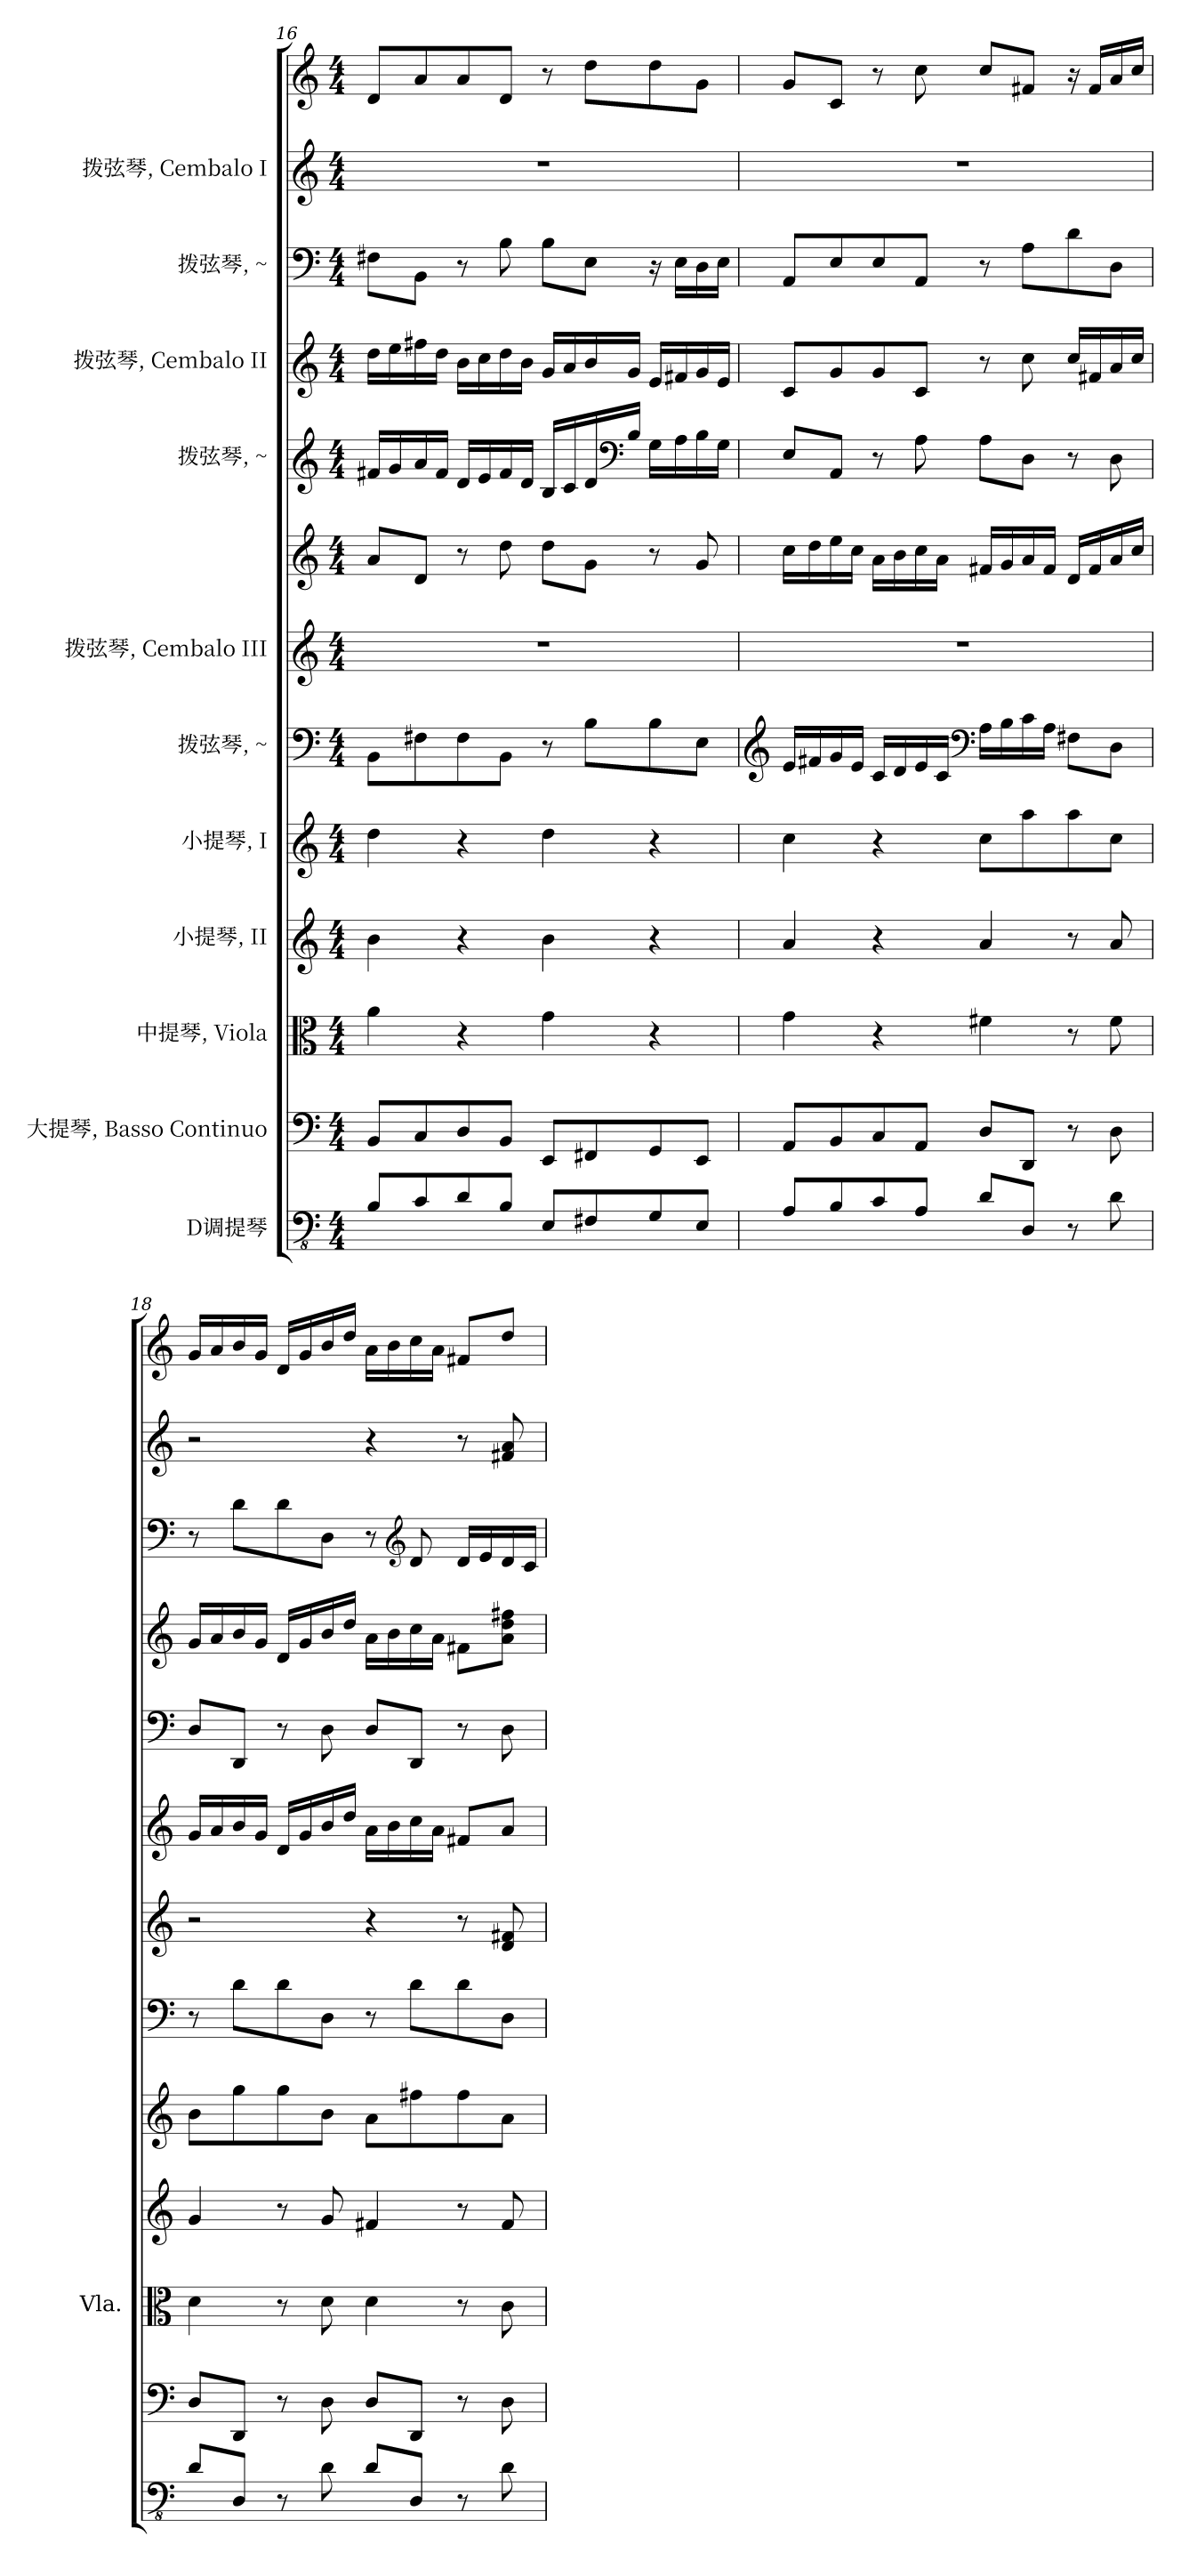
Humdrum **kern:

**kern	**kern	**kern	**kern	**kern	**kern	**kern	**kern	**kern	**kern	**kern	**kern	**kern
*part11	*part10	*part9	*part8	*part7	*part6	*part5	*part5	*part4	*part3	*part2	*part1	*part1
*staff13	*staff12	*staff11	*staff10	*staff9	*staff8	*staff7	*staff6	*staff5	*staff4	*staff3	*staff2	*staff1
*I"D调提琴	*I"大提琴, Basso Continuo	*I"中提琴, Viola	*I"小提琴, II	*I"小提琴, I	*I"拨弦琴, ~	*I"拨弦琴, Cembalo III	*	*I"拨弦琴, ~	*I"拨弦琴, Cembalo II	*I"拨弦琴, ~	*I"拨弦琴, Cembalo I	*
*	*	*I'Vla.	*	*	*	*	*	*	*	*	*	*
*clefFv4	*clefF4	*clefC3	*clefG2	*clefG2	*clefF4	*clefG2	*clefG2	*clefG2	*clefG2	*clefF4	*clefG2	*clefG2
*ITrd7c12	*	*	*	*	*	*	*	*	*	*	*	*
*k[]	*k[]	*k[]	*k[]	*k[]	*k[]	*k[]	*k[]	*k[]	*k[]	*k[]	*k[]	*k[]
*M4/4	*M4/4	*M4/4	*M4/4	*M4/4	*M4/4	*M4/4	*M4/4	*M4/4	*M4/4	*M4/4	*M4/4	*M4/4
=16	=16	=16	=16	=16	=16	=16	=16	=16	=16	=16	=16	=16
8BBB/L	8BB/L	4a\	4b\	4dd\	8BB\L	1r	8a/L	16f#X/LL	16dd\LL	8F#X\L	1r	8d/L
.	.	.	.	.	.	.	.	16g/	16ee\	.	.	.
8CC/	8C/	.	.	.	8F#X\	.	8d/J	16a/	16ff#X\	8BB\J	.	8a/
.	.	.	.	.	.	.	.	16f#/JJ	16dd\JJ	.	.	.
8DD/	8D/	4r	4r	4r	8F#\	.	8r	16d/LL	16b\LL	8r	.	8a/
.	.	.	.	.	.	.	.	16e/	16cc\	.	.	.
8BBB/J	8BB/J	.	.	.	8BB\J	.	8dd\	16f#/	16dd\	8B\	.	8d/J
.	.	.	.	.	.	.	.	16d/JJ	16b\JJ	.	.	.
8EEE/L	8EE/L	4g\	4b\	4dd\	8r	.	8dd\L	16B/LL	16g/LL	8B\L	.	8r
.	.	.	.	.	.	.	.	16c/	16a/	.	.	.
8FFF#X/	8FF#X/	.	.	.	8B\L	.	8g\J	16d/	16b/	8E\J	.	8dd\L
*	*	*	*	*	*	*	*	*clefF4	*	*	*	*
.	.	.	.	.	.	.	.	16B/JJ	16g/JJ	.	.	.
8GGG/	8GG/	4r	4r	4r	8B\	.	8r	16G\LL	16e/LL	16r	.	8dd\
.	.	.	.	.	.	.	.	16A\	16f#X/	16E\LL	.	.
8EEE/J	8EE/J	.	.	.	8E\J	.	8g/	16B\	16g/	16D\	.	8g\J
.	.	.	.	.	.	.	.	16G\JJ	16e/JJ	16E\JJ	.	.
!!LO:PB:g=z
=17	=17	=17	=17	=17	=17	=17	=17	=17	=17	=17	=17	=17
*	*	*	*	*	*clefG2	*	*	*	*	*	*	*
8AAA/L	8AA/L	4g\	4a/	4cc\	16e/LL	1r	16cc\LL	8E/L	8c/L	8AA/L	1r	8g/L
.	.	.	.	.	16f#X/	.	16dd\	.	.	.	.	.
8BBB/	8BB/	.	.	.	16g/	.	16ee\	8AA/J	8g/	8E/	.	8c/J
.	.	.	.	.	16e/JJ	.	16cc\JJ	.	.	.	.	.
8CC/	8C/	4r	4r	4r	16c/LL	.	16a\LL	8r	8g/	8E/	.	8r
.	.	.	.	.	16d/	.	16b\	.	.	.	.	.
8AAA/J	8AA/J	.	.	.	16e/	.	16cc\	8A\	8c/J	8AA/J	.	8cc\
.	.	.	.	.	16c/JJ	.	16a\JJ	.	.	.	.	.
*	*	*	*	*	*clefF4	*	*	*	*	*	*	*
8DD/L	8D/L	4f#X\	4a/	8cc\L	16A\LL	.	16f#X/LL	8A\L	8r	8r	.	8cc/L
.	.	.	.	.	16B\	.	16g/	.	.	.	.	.
8DDD/J	8DD/J	.	.	8aa\	16c\	.	16a/	8D\J	8cc\	8A\L	.	8f#X/J
.	.	.	.	.	16A\JJ	.	16f#/JJ	.	.	.	.	.
8r	8r	8r	8r	8aa\	8F#X\L	.	16d/LL	8r	16cc/LL	8d\	.	16r
.	.	.	.	.	.	.	16f#/	.	16f#X/	.	.	16f#/LL
8DD\	8D\	8f#\	8a/	8cc\J	8D\J	.	16a/	8D\	16a/	8D\J	.	16a/
.	.	.	.	.	.	.	16cc/JJ	.	16cc/JJ	.	.	16cc/JJ
=18	=18	=18	=18	=18	=18	=18	=18	=18	=18	=18	=18	=18
8DD/L	8D/L	4d\	4g/	8b\L	8r	2r	16g/LL	8D/L	16g/LL	8r	2r	16g/LL
.	.	.	.	.	.	.	16a/	.	16a/	.	.	16a/
8DDD/J	8DD/J	.	.	8gg\	8d\L	.	16b/	8DD/J	16b/	8d\L	.	16b/
.	.	.	.	.	.	.	16g/JJ	.	16g/JJ	.	.	16g/JJ
8r	8r	8r	8r	8gg\	8d\	.	16d/LL	8r	16d/LL	8d\	.	16d/LL
.	.	.	.	.	.	.	16g/	.	16g/	.	.	16g/
8DD\	8D\	8d\	8g/	8b\J	8D\J	.	16b/	8D\	16b/	8D\J	.	16b/
.	.	.	.	.	.	.	16dd/JJ	.	16dd/JJ	.	.	16dd/JJ
8DD/L	8D/L	4d\	4f#X/	8a\L	8r	4r	16a\LL	8D/L	16a\LL	8r	4r	16a\LL
.	.	.	.	.	.	.	16b\	.	16b\	.	.	16b\
*	*	*	*	*	*	*	*	*	*	*clefG2	*	*
8DDD/J	8DD/J	.	.	8ff#X\	8d\L	.	16cc\	8DD/J	16cc\	8d/	.	16cc\
.	.	.	.	.	.	.	16a\JJ	.	16a\JJ	.	.	16a\JJ
8r	8r	8r	8r	8ff#\	8d\	8r	8f#X/L	8r	8f#X\L	16d/LL	8r	8f#X/L
.	.	.	.	.	.	.	.	.	.	16e/	.	.
8DD\	8D\	8c\	8f#/	8a\J	8D\J	8d/ 8f#X/	8a/J	8D\	8a\ 8dd\ 8ff#X\J	16d/	8f#X/ 8a/	8dd/J
.	.	.	.	.	.	.	.	.	.	16c/JJ	.	.
=	=	=	=	=	=	=	=	=	=	=	=	=
*-	*-	*-	*-	*-	*-	*-	*-	*-	*-	*-	*-	*-
